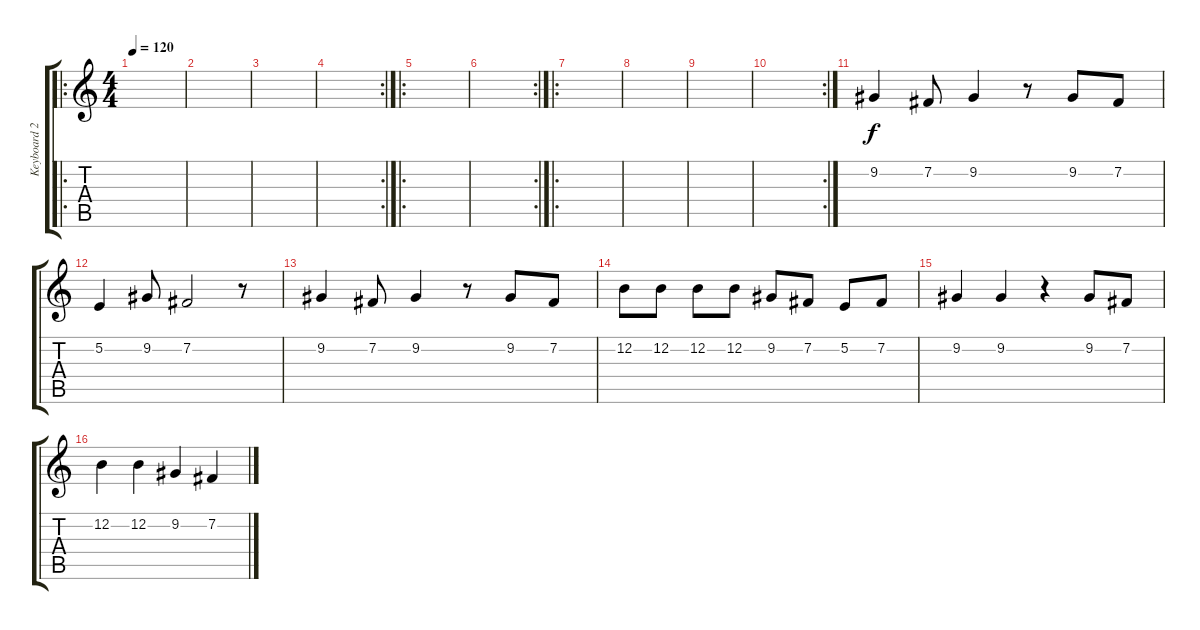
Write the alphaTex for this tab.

\track ("Keyboard 2" "Keyboard 2") {instrument pizzicatostrings}
\staff {score tabs}
\tuning (E4 B3 G3 D3 A2 E2) {hide}
\ro
\ts (4 4)
\tempo 120
\clef g2
\ks c
|
|
|
\rc 2
|
\ro
|
\rc 2
|
\ro
|
|
|
\rc 2
|
9.2.4 7.2.8 9.2.4 r.8 9.2.8 7.2.8 |
5.2.4 9.2.8 7.2.2 r.8 |
9.2.4 7.2.8 9.2.4 r.8 9.2.8 7.2.8 |
12.2.8 12.2.8 12.2.8 12.2.8 9.2.8 7.2.8 5.2.8 7.2.8 |
9.2.4 9.2.4 r.4 9.2.8 7.2.8 |
12.2.4 12.2.4 9.2.4 7.2.4
